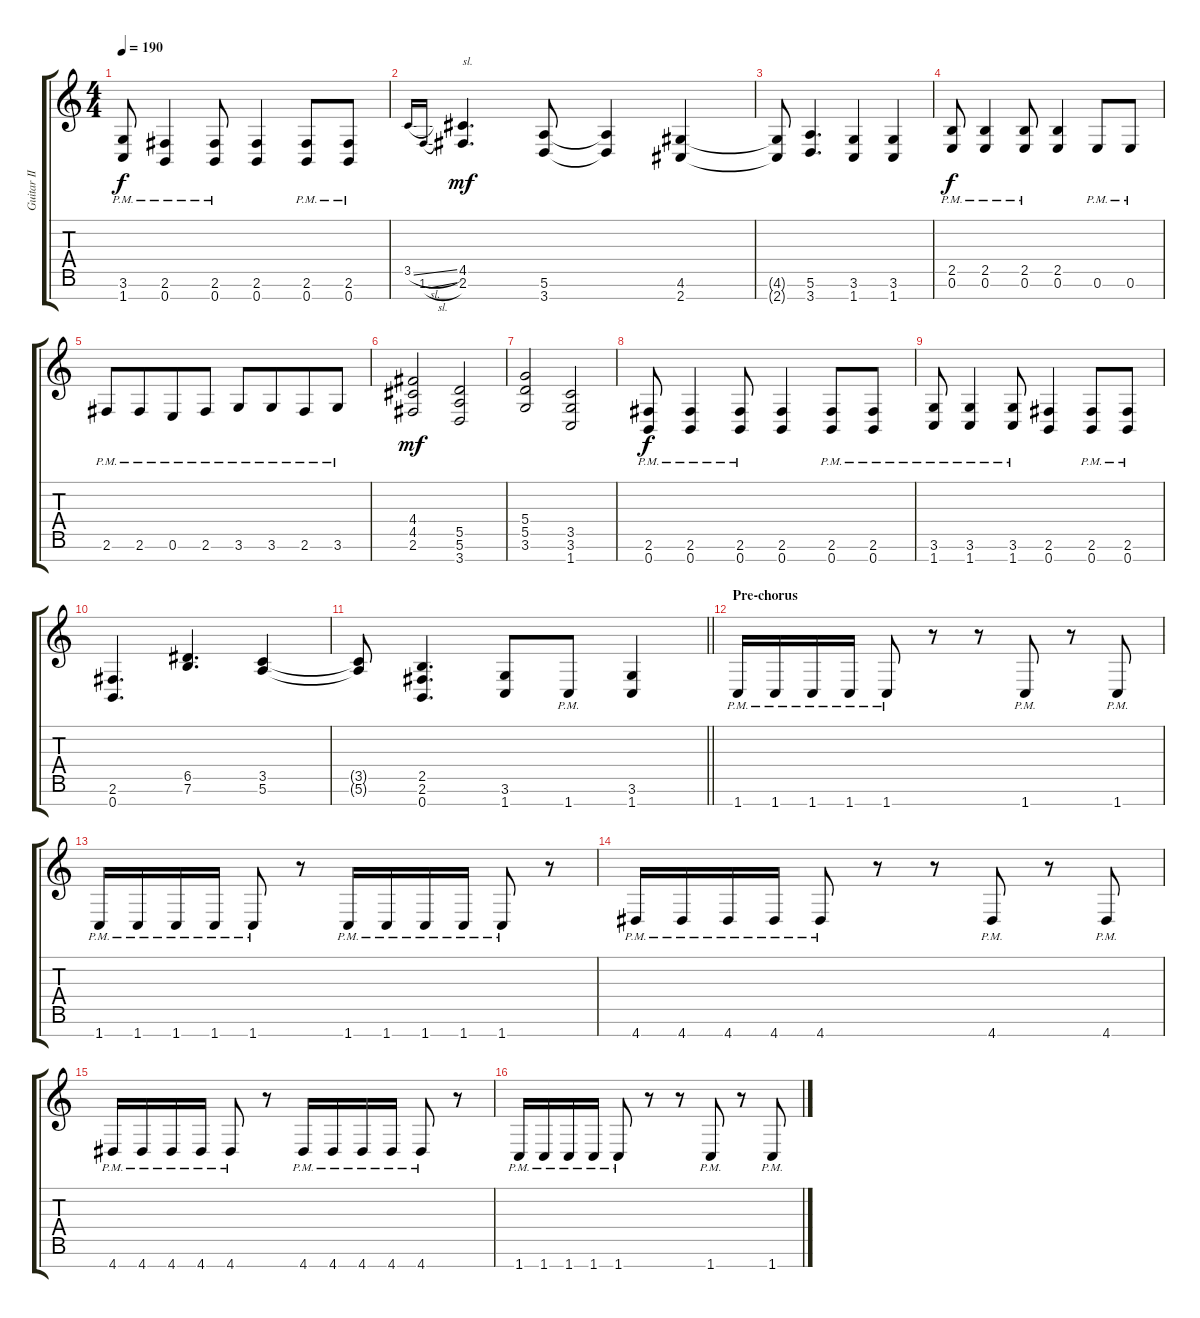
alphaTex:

\track ("Guitar II" "Guitar II") {instrument distortionguitar}
\staff {score tabs}
\tuning (E4 B3 G3 D3 A2 E2 B1) {hide}
\ts (4 4)
\tempo 190
\clef g2
\ks c
(3.6{pm} 1.7{pm}).8{dy f} (2.6{pm} 0.7{pm}).4 (2.6{pm} 0.7{pm}).8 (2.6 0.7).4 (2.6{pm} 0.7{pm}).8 (2.6{pm} 0.7{pm}).8 |
3.5{sl}.16{gr onbeat} 1.6{sl}.16{gr onbeat} (4.5 2.6).4{d txt "sl." dy mf} (5.6 3.7).8 (5.6{t} 3.7{t}).4 (4.6 2.7).4 |
(4.6{t} 2.7{t}).8 (5.6 3.7).4{d} (3.6 1.7).4 (3.6 1.7).4 |
(2.5{pm} 0.6{pm}).8{dy f} (2.5{pm} 0.6{pm}).4 (2.5{pm} 0.6{pm}).8 (2.5 0.6).4 0.6{pm}.8 0.6{pm}.8 |
2.6{pm}.8 2.6{pm}.8{beam merge} 0.6{pm}.8 2.6{pm}.8 3.6{pm}.8 3.6{pm}.8{beam merge} 2.6{pm}.8 3.6{pm}.8 |
(4.4 4.5 2.6).2{dy mf} (5.5 5.6 3.7).2 |
(5.4 5.5 3.6).2 (3.5 3.6 1.7).2 |
(2.6{pm} 0.7{pm}).8{dy f} (2.6{pm} 0.7{pm}).4 (2.6{pm} 0.7{pm}).8 (2.6 0.7).4 (2.6{pm} 0.7{pm}).8 (2.6{pm} 0.7{pm}).8 |
(3.6{pm} 1.7{pm}).8 (3.6{pm} 1.7{pm}).4 (3.6{pm} 1.7{pm}).8 (2.6 0.7).4 (2.6{pm} 0.7{pm}).8 (2.6{pm} 0.7{pm}).8 |
(2.6 0.7).4{d} (6.5 7.6).4{d} (3.5 5.6).4 |
\barLineRight lightlight
(3.5{t} 5.6{t}).8 (2.5 2.6 0.7).4{d} (3.6 1.7).8 1.7{pm}.8 (3.6 1.7).4 |
\section ("" "Pre-chorus")
1.7{pm}.16 1.7{pm}.16 1.7{pm}.16 1.7{pm}.16 1.7{pm}.8 r.8 r.8 1.7{pm}.8 r.8 1.7{pm}.8 |
1.7{pm}.16 1.7{pm}.16 1.7{pm}.16 1.7{pm}.16 1.7{pm}.8 r.8 1.7{pm}.16 1.7{pm}.16 1.7{pm}.16 1.7{pm}.16 1.7{pm}.8 r.8 |
4.7{pm}.16 4.7{pm}.16 4.7{pm}.16 4.7{pm}.16 4.7{pm}.8 r.8 r.8 4.7{pm}.8 r.8 4.7{pm}.8 |
4.7{pm}.16 4.7{pm}.16 4.7{pm}.16 4.7{pm}.16 4.7{pm}.8 r.8 4.7{pm}.16 4.7{pm}.16 4.7{pm}.16 4.7{pm}.16 4.7{pm}.8 r.8 |
1.7{pm}.16 1.7{pm}.16 1.7{pm}.16 1.7{pm}.16 1.7{pm}.8 r.8 r.8 1.7{pm}.8 r.8 1.7{pm}.8
